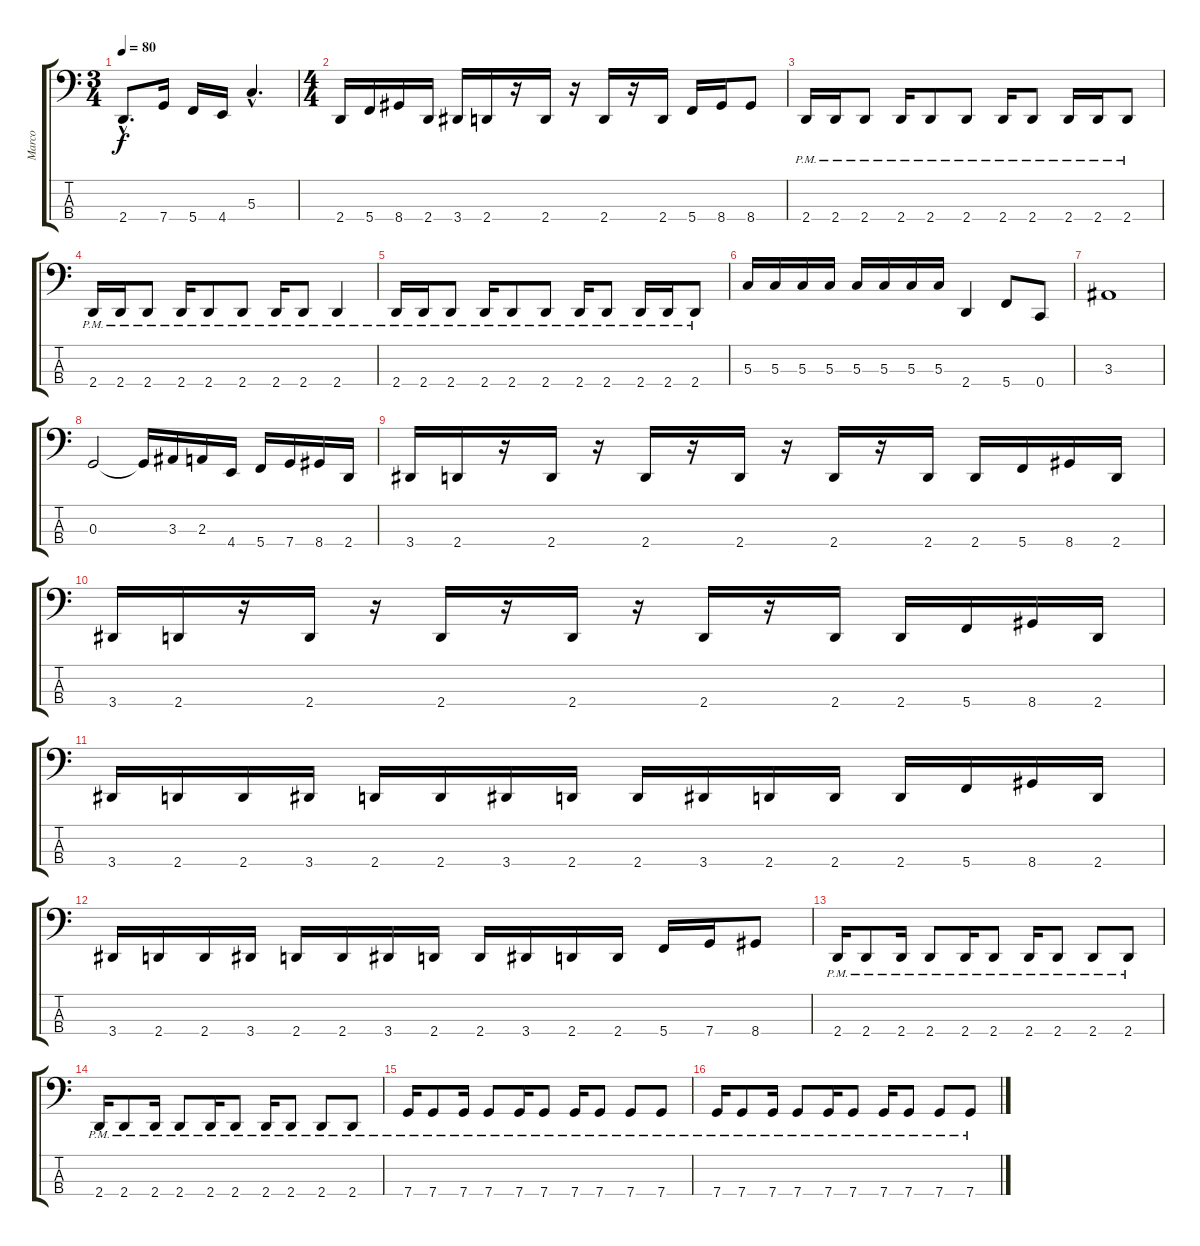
\track ("Marco" "Marco") {instrument electricbasspick}
\staff {score tabs}
\tuning (F2 C2 G1 C1) {hide}
\ts (3 4)
\tempo 80
\clef f4
\ks c
2.4{hac}.8{d dy f} 7.4.16 5.4.16 4.4.16 5.3{hac}.4{d} |
\ts (4 4)
2.4.16 5.4.16 8.4.16 2.4.16 3.4.16 2.4.16 r.16 2.4.16 r.16 2.4.16 r.16 2.4.16 5.4.16 8.4.16 8.4.8 |
2.4{pm}.16 2.4{pm}.16 2.4{pm}.8 2.4{pm}.16 2.4{pm}.8 2.4{pm}.8 2.4{pm}.16 2.4{pm}.8 2.4{pm}.16 2.4{pm}.16 2.4{pm}.8 |
2.4{pm}.16 2.4{pm}.16 2.4{pm}.8 2.4{pm}.16 2.4{pm}.8 2.4{pm}.8 2.4{pm}.16 2.4{pm}.8 2.4{pm}.4 |
2.4{pm}.16 2.4{pm}.16 2.4{pm}.8 2.4{pm}.16 2.4{pm}.8 2.4{pm}.8 2.4{pm}.16 2.4{pm}.8 2.4{pm}.16 2.4{pm}.16 2.4{pm}.8 |
5.3.16 5.3.16 5.3.16 5.3.16 5.3.16 5.3.16 5.3.16 5.3.16 2.4.4 5.4.8 0.4.8 |
3.3.1 |
0.3.2 0.3{t}.16 3.3.16 2.3.16 4.4.16 5.4.16 7.4.16 8.4.16 2.4.16 |
3.4.16 2.4.16 r.16 2.4.16 r.16 2.4.16 r.16 2.4.16 r.16 2.4.16 r.16 2.4.16 2.4.16 5.4.16 8.4.16 2.4.16 |
3.4.16 2.4.16 r.16 2.4.16 r.16 2.4.16 r.16 2.4.16 r.16 2.4.16 r.16 2.4.16 2.4.16 5.4.16 8.4.16 2.4.16 |
3.4.16 2.4.16 2.4.16 3.4.16 2.4.16 2.4.16 3.4.16 2.4.16 2.4.16 3.4.16 2.4.16 2.4.16 2.4.16 5.4.16 8.4.16 2.4.16 |
3.4.16 2.4.16 2.4.16 3.4.16 2.4.16 2.4.16 3.4.16 2.4.16 2.4.16 3.4.16 2.4.16 2.4.16 5.4.16 7.4.16 8.4.8 |
2.4{pm}.16 2.4{pm}.8 2.4{pm}.16 2.4{pm}.8 2.4{pm}.16 2.4{pm}.8 2.4{pm}.16 2.4{pm}.8 2.4{pm}.8 2.4{pm}.8 |
2.4{pm}.16 2.4{pm}.8 2.4{pm}.16 2.4{pm}.8 2.4{pm}.16 2.4{pm}.8 2.4{pm}.16 2.4{pm}.8 2.4{pm}.8 2.4{pm}.8 |
7.4{pm}.16 7.4{pm}.8 7.4{pm}.16 7.4{pm}.8 7.4{pm}.16 7.4{pm}.8 7.4{pm}.16 7.4{pm}.8 7.4{pm}.8 7.4{pm}.8 |
7.4{pm}.16 7.4{pm}.8 7.4{pm}.16 7.4{pm}.8 7.4{pm}.16 7.4{pm}.8 7.4{pm}.16 7.4{pm}.8 7.4{pm}.8 7.4{pm}.8
